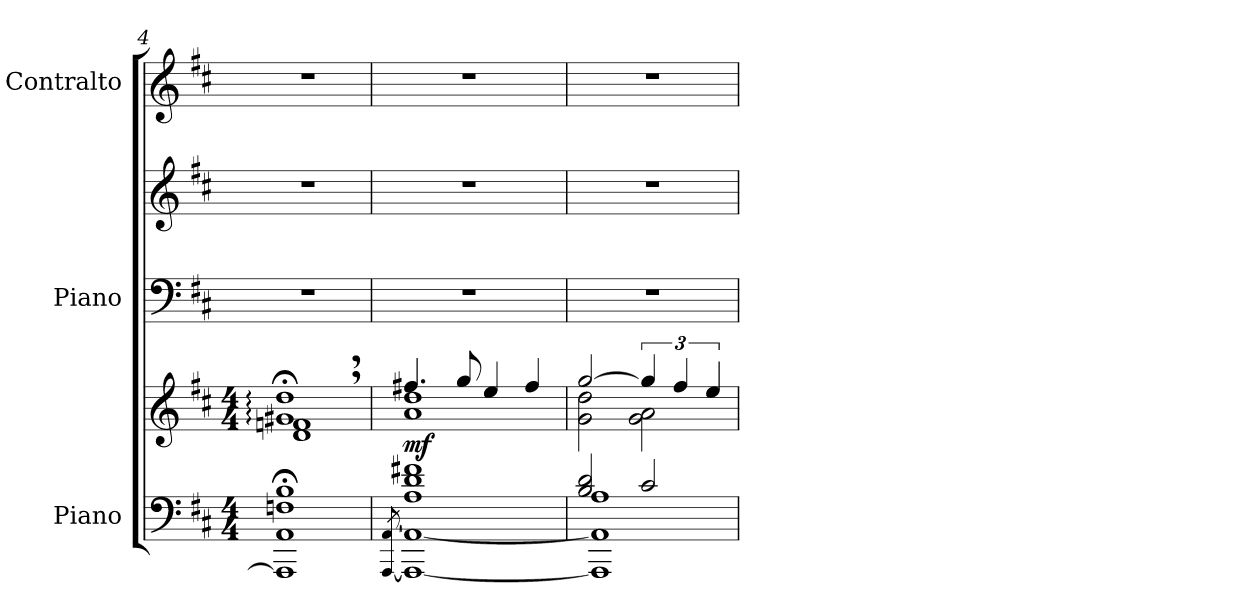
**kern	**kern	**dynam	**kern	**kern	**kern
*part3	*part3	*part3	*part2	*part2	*part1
*staff5	*staff4	*staff4/5	*staff3	*staff2	*staff1
*I"Piano	*	*	*I"Piano	*	*I"Contralto
*I'Pno.	*	*	*I'Pno	*	*
*clefF4	*clefG2	*	*clefF4	*clefG2	*clefG2
*k[f#c#]	*k[f#c#]	*	*k[f#c#]	*k[f#c#]	*k[f#c#]
*M4/4	*M4/4	*	*	*	*
=4	=4	=4	=4	=4	=4
*^	*^	*	*	*	*
1AA;< 1Fn;< 1B;<	1AAA]	1g#X;<:, 1dd;<:,	1d 1fn	.	1r	1r	1r
=5	=5	=5	=5	=5	=5	=5	=5
.	[8qAAA/ [8qAA/	.	.	.	.	.	.
!	!	!	!	!LO:DY:b	!	!	!
1A 1d 1f#X	1AAA_ 1AA_	4.ff#X/	1a 1dd	mf	1r	1r	1r
.	.	8gg/	.	.	.	.	.
.	.	4ee/	.	.	.	.	.
.	.	4ff#/	.	.	.	.	.
=6	=6	=6	=6	=6	=6	=6	=6
2B/ 2d/	1AAA] 1AA] 1A	[2gg/	2g\ 2dd\	.	1r	1r	1r
2c#/	.	6gg/]	2g\ 2a\	.	.	.	.
.	.	6ff#/	.	.	.	.	.
.	.	6ee/	.	.	.	.	.
*v	*v	*	*	*	*	*	*
*	*v	*v	*	*	*	*
=	=	=	=	=	=
*-	*-	*-	*-	*-	*-
